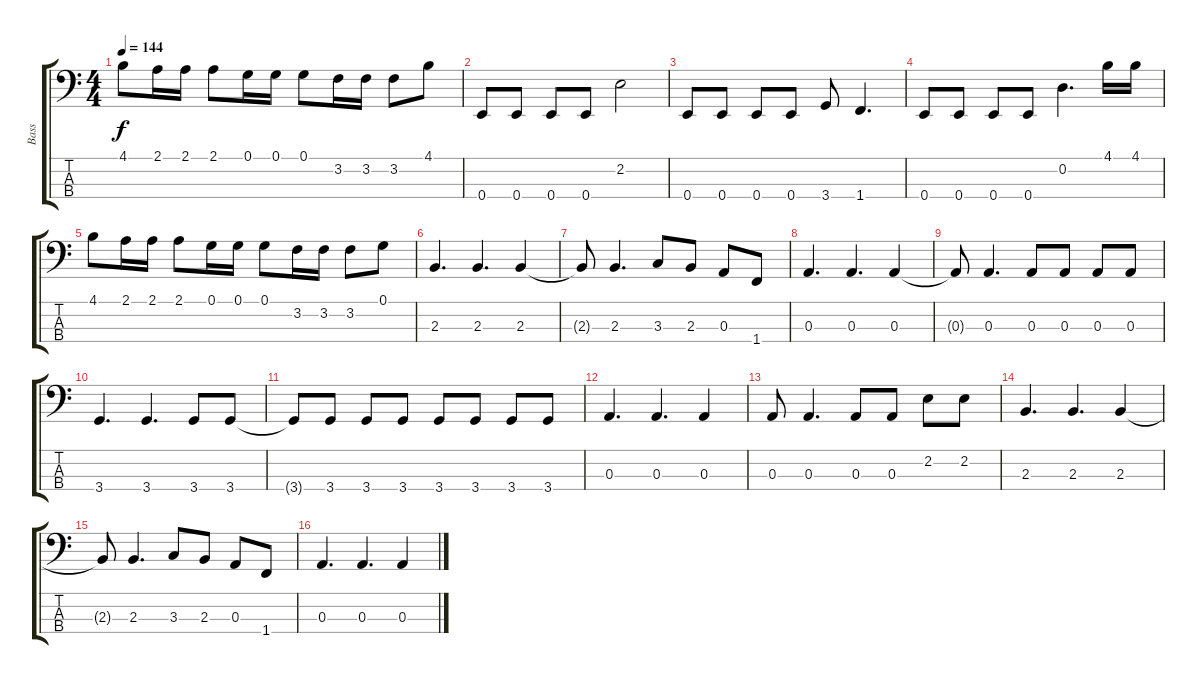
\track ("Bass" "Bass") {instrument fretlessbass}
\staff {score tabs}
\tuning (G2 D2 A1 E1) {hide}
\ts (4 4)
\tempo 144
\clef f4
\ks c
4.1.8{dy f} 2.1.16 2.1.16 2.1.8 0.1.16 0.1.16 0.1.8 3.2.16 3.2.16 3.2.8 4.1.8 |
0.4.8 0.4.8 0.4.8 0.4.8 2.2.2 |
0.4.8 0.4.8 0.4.8 0.4.8 3.4.8 1.4.4{d} |
0.4.8 0.4.8 0.4.8 0.4.8 0.2.4{d} 4.1.16 4.1.16 |
4.1.8 2.1.16 2.1.16 2.1.8 0.1.16 0.1.16 0.1.8 3.2.16 3.2.16 3.2.8 0.1.8 |
2.3.4{d} 2.3.4{d} 2.3.4 |
2.3{t}.8 2.3.4{d} 3.3.8 2.3.8 0.3.8 1.4.8 |
0.3.4{d} 0.3.4{d} 0.3.4 |
0.3{t}.8 0.3.4{d} 0.3.8 0.3.8 0.3.8 0.3.8 |
3.4.4{d} 3.4.4{d} 3.4.8 3.4.8 |
3.4{t}.8 3.4.8 3.4.8 3.4.8 3.4.8 3.4.8 3.4.8 3.4.8 |
0.3.4{d} 0.3.4{d} 0.3.4 |
0.3.8 0.3.4{d} 0.3.8 0.3.8 2.2.8 2.2.8 |
2.3.4{d} 2.3.4{d} 2.3.4 |
2.3{t}.8 2.3.4{d} 3.3.8 2.3.8 0.3.8 1.4.8 |
0.3.4{d} 0.3.4{d} 0.3.4
